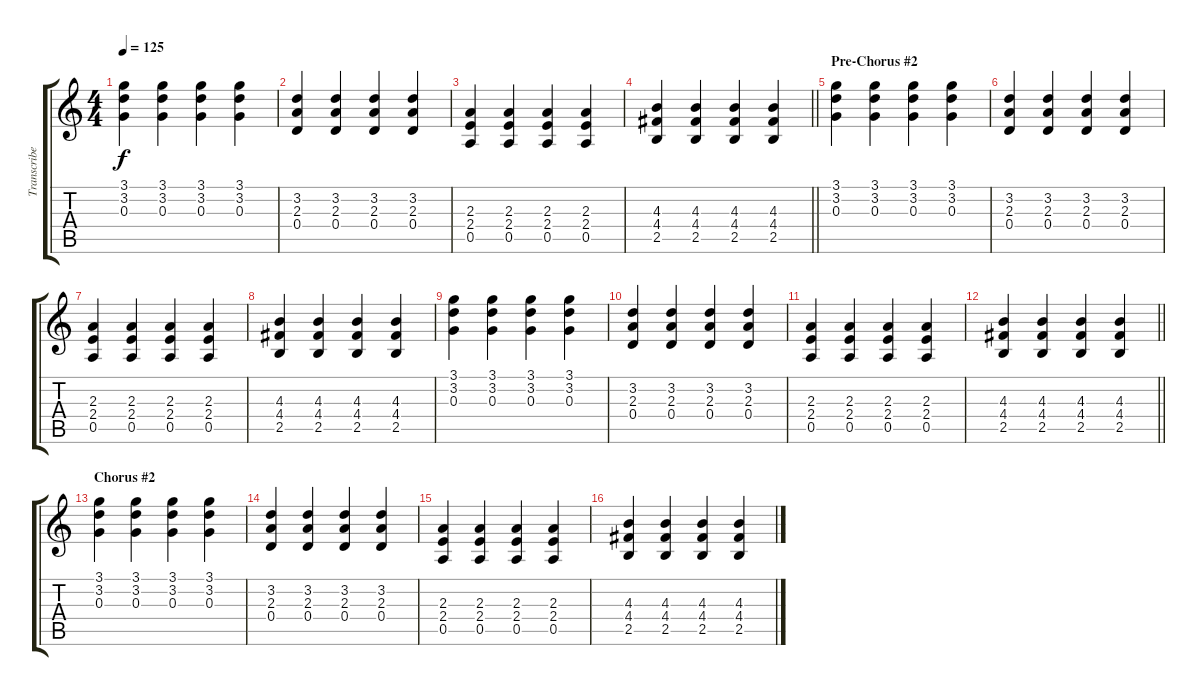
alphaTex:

\track ("Transcribed Guitar" "Transcribe") {mute instrument acousticguitarsteel}
\staff {score tabs}
\tuning (E4 B3 G3 D3 A2 E2) {hide}
\ts (4 4)
\tempo 125
\clef g2
\ks c
(3.1 3.2 0.3).4{dy f} (3.1 3.2 0.3).4 (3.1 3.2 0.3).4 (3.1 3.2 0.3).4 |
(3.2 2.3 0.4).4 (3.2 2.3 0.4).4 (3.2 2.3 0.4).4 (3.2 2.3 0.4).4 |
(2.3 2.4 0.5).4 (2.3 2.4 0.5).4 (2.3 2.4 0.5).4 (2.3 2.4 0.5).4 |
\barLineRight lightlight
(4.3 4.4 2.5).4 (4.3 4.4 2.5).4 (4.3 4.4 2.5).4 (4.3 4.4 2.5).4 |
\section ("" "Pre-Chorus #2")
(3.1 3.2 0.3).4 (3.1 3.2 0.3).4 (3.1 3.2 0.3).4 (3.1 3.2 0.3).4 |
(3.2 2.3 0.4).4 (3.2 2.3 0.4).4 (3.2 2.3 0.4).4 (3.2 2.3 0.4).4 |
(2.3 2.4 0.5).4 (2.3 2.4 0.5).4 (2.3 2.4 0.5).4 (2.3 2.4 0.5).4 |
(4.3 4.4 2.5).4 (4.3 4.4 2.5).4 (4.3 4.4 2.5).4 (4.3 4.4 2.5).4 |
(3.1 3.2 0.3).4 (3.1 3.2 0.3).4 (3.1 3.2 0.3).4 (3.1 3.2 0.3).4 |
(3.2 2.3 0.4).4 (3.2 2.3 0.4).4 (3.2 2.3 0.4).4 (3.2 2.3 0.4).4 |
(2.3 2.4 0.5).4 (2.3 2.4 0.5).4 (2.3 2.4 0.5).4 (2.3 2.4 0.5).4 |
\barLineRight lightlight
(4.3 4.4 2.5).4 (4.3 4.4 2.5).4 (4.3 4.4 2.5).4 (4.3 4.4 2.5).4 |
\section ("" "Chorus #2")
(3.1 3.2 0.3).4 (3.1 3.2 0.3).4 (3.1 3.2 0.3).4 (3.1 3.2 0.3).4 |
(3.2 2.3 0.4).4 (3.2 2.3 0.4).4 (3.2 2.3 0.4).4 (3.2 2.3 0.4).4 |
(2.3 2.4 0.5).4 (2.3 2.4 0.5).4 (2.3 2.4 0.5).4 (2.3 2.4 0.5).4 |
(4.3 4.4 2.5).4 (4.3 4.4 2.5).4 (4.3 4.4 2.5).4 (4.3 4.4 2.5).4
